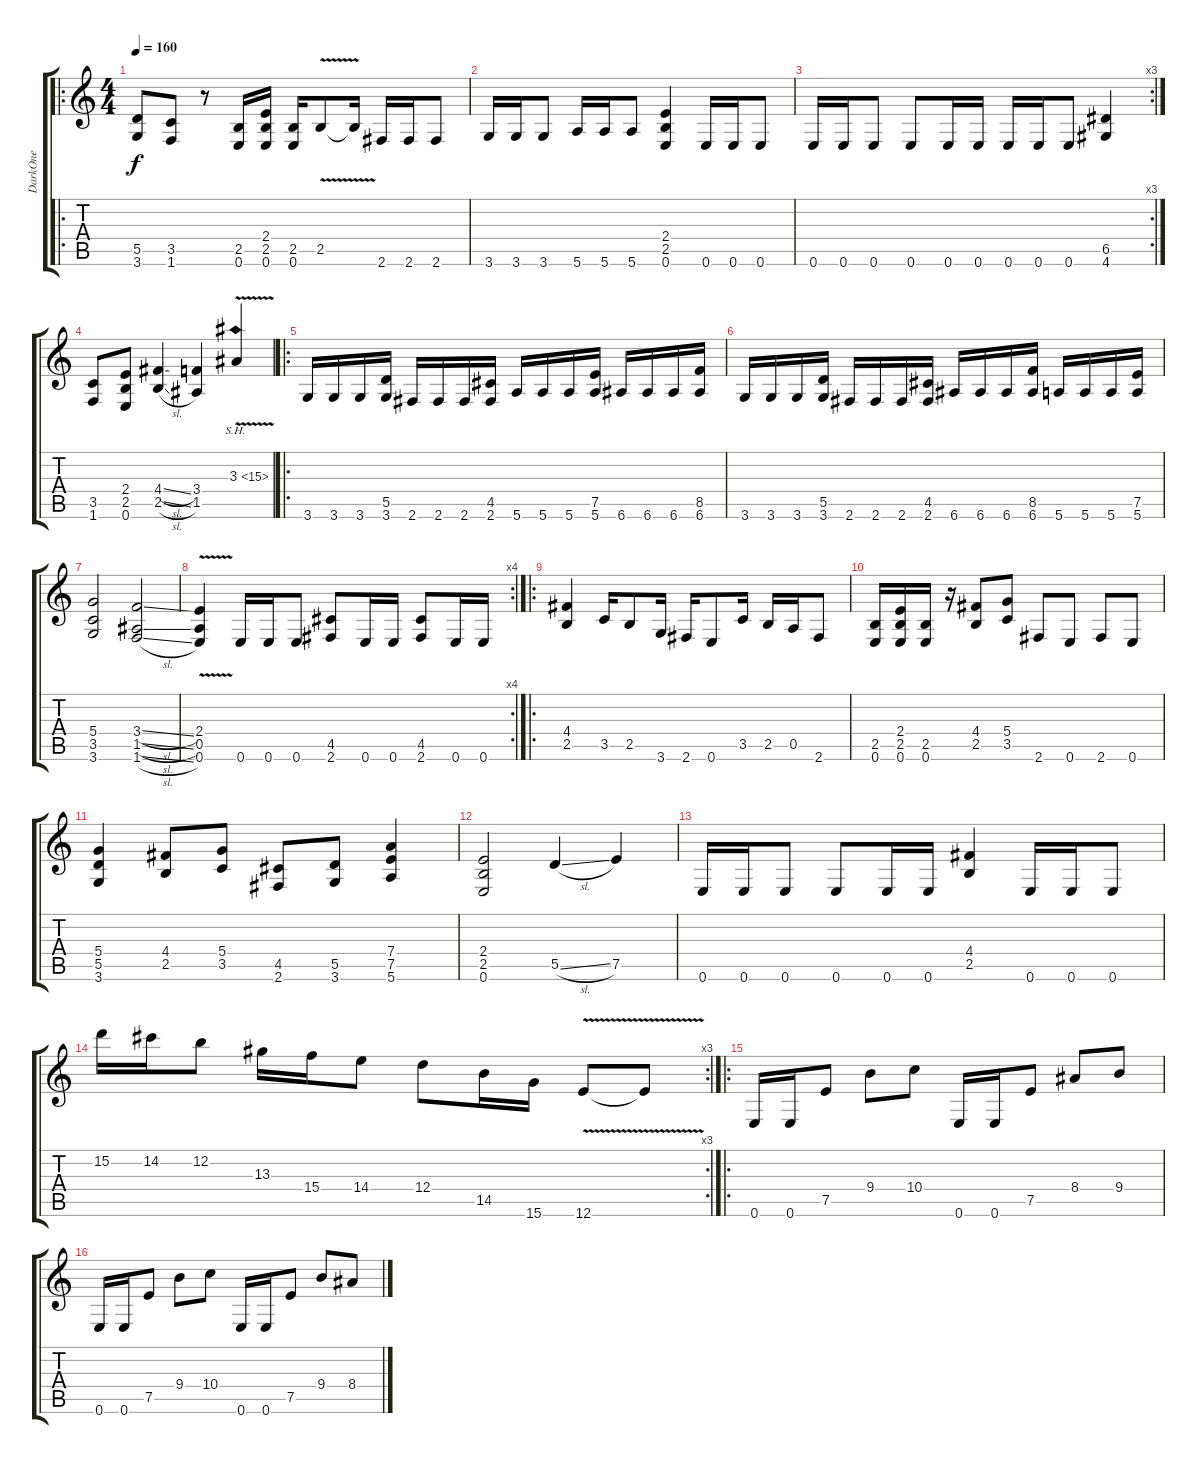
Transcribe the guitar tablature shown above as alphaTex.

\track ("DarkOne" "DarkOne") {instrument distortionguitar}
\staff {score tabs}
\tuning (E4 B3 G3 D3 A2 E2) {hide}
\ro
\ts (4 4)
\tempo 160
\clef g2
\ks c
(5.5 3.6).8{dy f instrument distortionguitar} (3.5 1.6).8 r.8 (2.5 0.6).16 (2.4 2.5 0.6).16 (2.5 0.6).16 2.5{v}.8 2.5{t}.16 2.6.16 2.6.16 2.6.8 |
3.6.16 3.6.16 3.6.8 5.6.16 5.6.16 5.6.8 (2.4 2.5 0.6).4 0.6.16 0.6.16 0.6.8 |
\rc 3
0.6.16 0.6.16 0.6.8 0.6.8 0.6.16 0.6.16 0.6.16 0.6.16 0.6.8 (6.5 4.6).4 |
(3.5 1.6).8 (2.4 2.5 0.6).8 (4.4{sl} 2.5{sl}).4 (3.4 1.5).4 3.3{sh 12 v}.4 |
\ro
3.6.16 3.6.16 3.6.16 (5.5 3.6).16 2.6.16 2.6.16 2.6.16 (4.5 2.6).16 5.6.16 5.6.16 5.6.16 (7.5 5.6).16 6.6.16 6.6.16 6.6.16 (8.5 6.6).16 |
3.6.16 3.6.16 3.6.16 (5.5 3.6).16 2.6.16 2.6.16 2.6.16 (4.5 2.6).16 6.6.16 6.6.16 6.6.16 (8.5 6.6).16 5.6.16 5.6.16 5.6.16 (7.5 5.6).16 |
(5.4 3.5 3.6).2 (3.4{sl} 1.5{sl} 1.6{sl}).2 |
\rc 4
(2.4{v} 0.5 0.6).4 0.6.16 0.6.16 0.6.8 (4.5 2.6).8 0.6.16 0.6.16 (4.5 2.6).8 0.6.16 0.6.16 |
\ro
(4.4 2.5).4 3.5.16 2.5.8 3.6.16 2.6.16 0.6.8 3.5.16 2.5.16 0.5.16 2.6.8 |
(2.5 0.6).16 (2.4 2.5 0.6).16 (2.5 0.6).16 r.16 (4.4 2.5).8 (5.4 3.5).8 2.6.8 0.6.8 2.6.8 0.6.8 |
(5.4 5.5 3.6).4 (4.4 2.5).8 (5.4 3.5).8 (4.5 2.6).8 (5.5 3.6).8 (7.4 7.5 5.6).4 |
(2.4 2.5 0.6).2 5.5{sl}.4 7.5.4 |
0.6.16 0.6.16 0.6.8 0.6.8 0.6.16 0.6.16 (4.4 2.5).4 0.6.16 0.6.16 0.6.8 |
\rc 3
15.2.16 14.2.16 12.2.8 13.3.16 15.4.16 14.4.8 12.4.8 14.5.16 15.6.16 12.6{v}.8 12.6{t}.8 |
\ro
0.6.16 0.6.16 7.5.8 9.4.8 10.4.8 0.6.16 0.6.16 7.5.8 8.4.8 9.4.8 |
0.6.16 0.6.16 7.5.8 9.4.8 10.4.8 0.6.16 0.6.16 7.5.8 9.4.8 8.4.8
